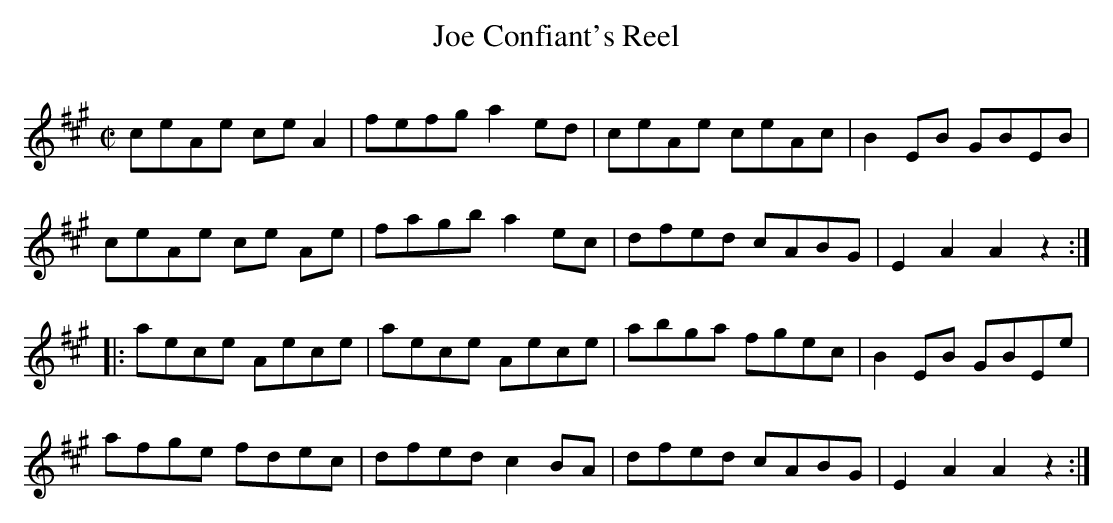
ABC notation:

X:1
T:Joe Confiant's Reel
Q:333
L:1/8
M:C|
K:A
ceAe ce A2|fefg a2ed|ceAe ceAc|B2 EB GBEB|
ceAe ce Ae|fagb a2 ec|dfed cABG|E2 A2 A2 z2:|
|:aece Aece|aece Aece|abga fgec|B2 EB GBEe|
afge fdec|dfed c2 BA|dfed cABG|E2 A2 A2 z2:|
